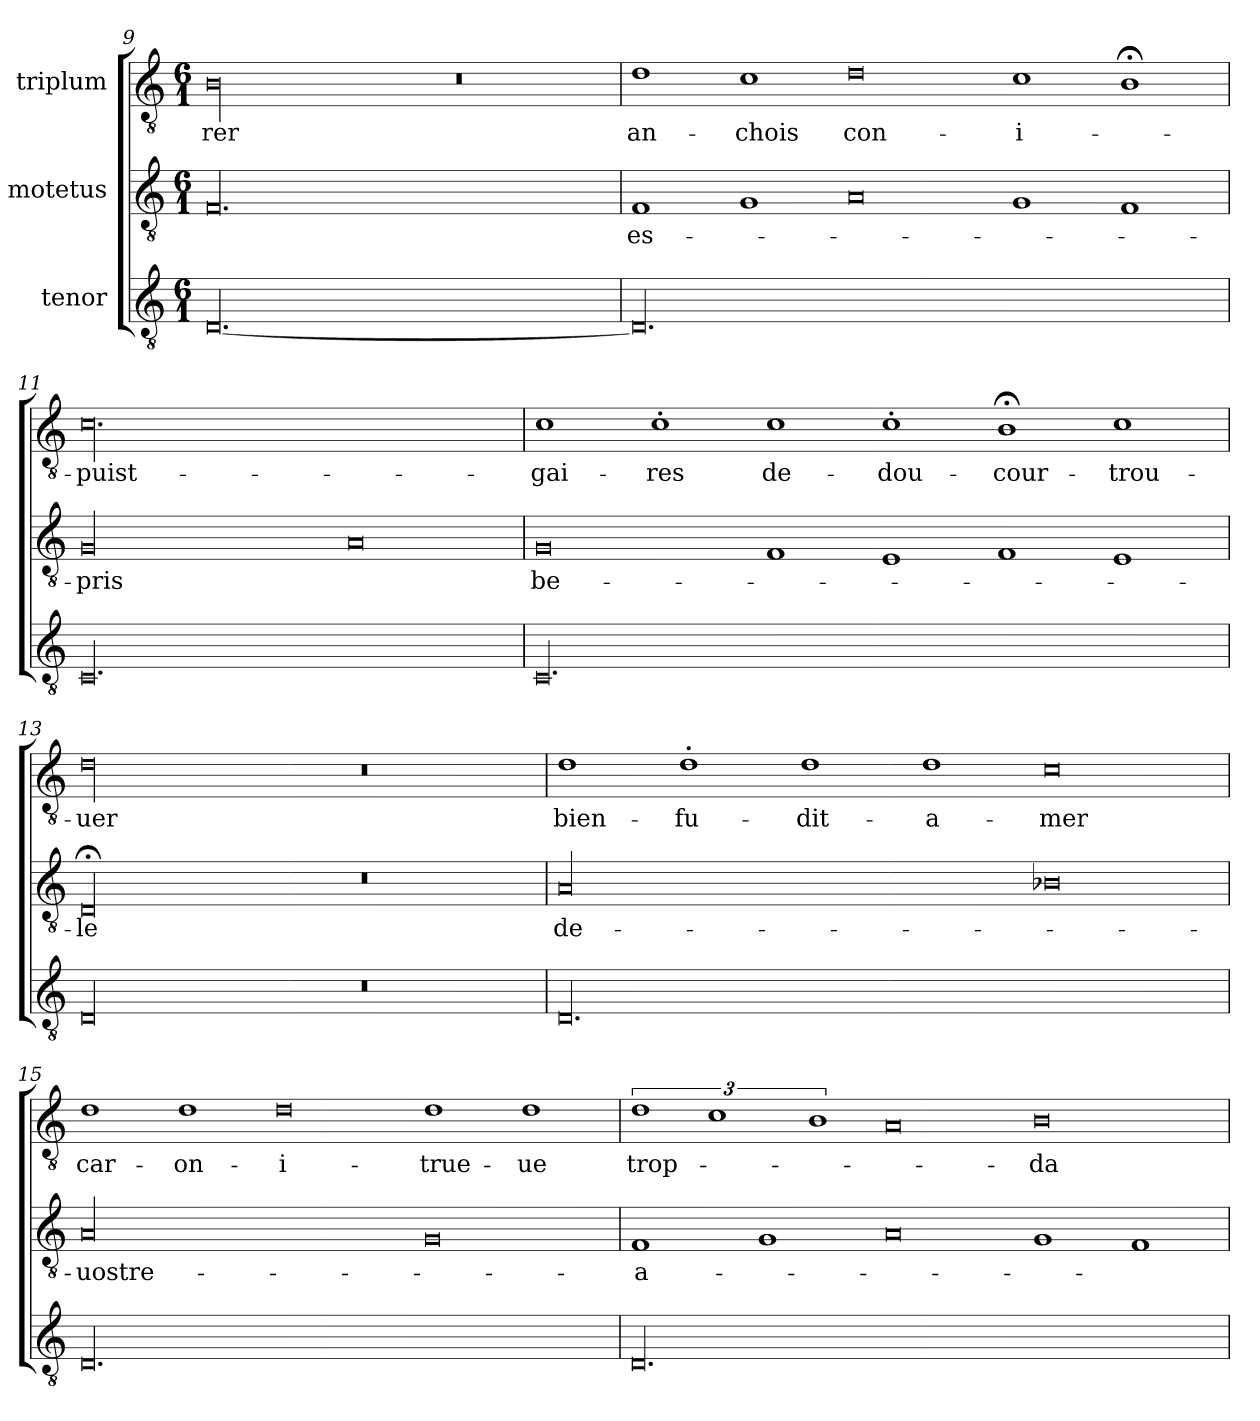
**kern	**kern	**text	**kern	**text
*part3	*part2	*part2	*part1	*part1
*staff3	*staff2	*staff2	*staff1	*staff1
*I"tenor	*I"motetus	*	*I"triplum	*
*clefGv2	*clefGv2	*	*clefGv2	*
*k[]	*k[]	*	*k[]	*
*C:	*C:	*	*C:	*
*M6/1	*M6/1	*	*M6/1	*
=9	=9	=9	=9	=9
[00.D/	00.F/	.	00B\	-rer
.	.	.	0r	.
=10	=10	=10	=10	=10
00.D/]	1F/	es-	1d\	an-
.	1G/	.	1c\	-chois
.	0A/	.	0d\	con-
.	1G/	.	1c\	i-
.	1F/	.	1B;<\	.
=11	=11	=11	=11	=11
00.C/	00G/	-pris	00.c\	puist-
.	0A/	.	.	.
=12	=12	=12	=12	=12
00.C/	0G/	be-	1c\	gai-
.	.	.	1c'\	-res
.	1F/	.	1c\	de-
.	1E/	.	1c'\	dou-
.	1F/	.	1B;<\	cour-
.	1E/	.	1c\	trou-
=13	=13	=13	=13	=13
00D/	00D;</	-le	00d\	-uer
0r	0r	.	0r	.
!!LO:PB:g=z
=14	=14	=14	=14	=14
00.D/	00A/	de-	1d\	bien-
.	.	.	1d'\	fu-
.	.	.	1d\	dit-
.	.	.	1d\	a-
.	0B-X\	.	0c\	-mer
=15	=15	=15	=15	=15
00.D/	00A/	uostre-	1d\	car-
.	.	.	1d\	on-
.	.	.	0d\	i-
.	0G/	.	1d\	true-
.	.	.	1d\	-ue
=16	=16	=16	=16	=16
00.D/	1F/	a-	3%2d\	trop-
.	.	.	3%2c\	.
.	1G/	.	.	.
.	.	.	3%2B\	.
.	0A/	.	0A/	.
.	1G/	.	0B\	da-
.	1F/	.	.	.
=	=	=	=	=
*-	*-	*-	*-	*-
